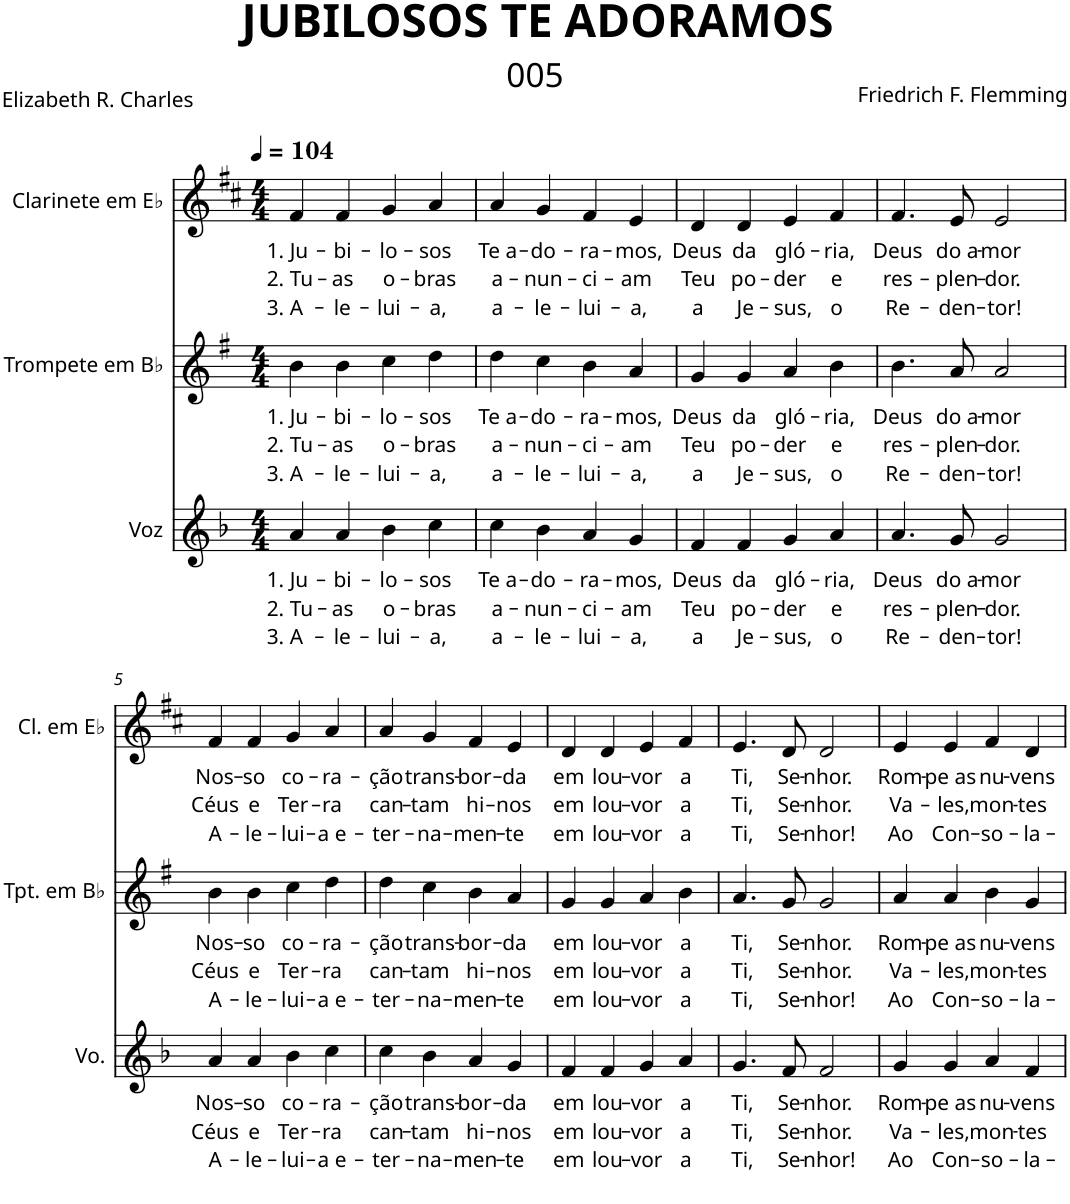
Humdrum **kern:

**kern	**text	**text	**text	**kern	**text	**text	**text	**kern	**text	**text	**text
*part3	*part3	*part3	*part3	*part2	*part2	*part2	*part2	*part1	*part1	*part1	*part1
*staff3	*staff3	*staff3	*staff3	*staff2	*staff2	*staff2	*staff2	*staff1	*staff1	*staff1	*staff1
*I"Voz	*	*	*	*I"Trompete em Bb	*	*	*	*I"Clarinete em Eb	*	*	*
*I'Vo.	*	*	*	*I'Tpt. em Bb	*	*	*	*I'Cl. em Eb	*	*	*
*clefG2	*	*	*	*clefG2	*	*	*	*clefG2	*	*	*
*	*	*	*	*Trd1c2	*	*	*	*Trd-2c-3	*	*	*
*k[b-]	*	*	*	*k[f#]	*	*	*	*k[f#c#]	*	*	*
*M4/4	*	*	*	*M4/4	*	*	*	*M4/4	*	*	*
*MM104	*	*	*	*MM104	*	*	*	*MM104	*	*	*
=1	=1	=1	=1	=1	=1	=1	=1	=1	=1	=1	=1
!	!LO:LY:b	!LO:LY:b	!LO:LY:b	!	!LO:LY:b	!LO:LY:b	!LO:LY:b	!	!LO:LY:b	!LO:LY:b	!LO:LY:b
4a/	1. Ju-	2. Tu-	3. A-	4b\	1. Ju-	2. Tu-	3. A-	4f#/	1. Ju-	2. Tu-	3. A-
!	!LO:LY:b	!LO:LY:b	!LO:LY:b	!	!LO:LY:b	!LO:LY:b	!LO:LY:b	!	!LO:LY:b	!LO:LY:b	!LO:LY:b
4a/	-bi-	-as	-le-	4b\	-bi-	-as	-le-	4f#/	-bi-	-as	-le-
!	!LO:LY:b	!LO:LY:b	!LO:LY:b	!	!LO:LY:b	!LO:LY:b	!LO:LY:b	!	!LO:LY:b	!LO:LY:b	!LO:LY:b
4b-\	-lo-	o-	-lui-	4cc\	-lo-	o-	-lui-	4g/	-lo-	o-	-lui-
!	!LO:LY:b	!LO:LY:b	!LO:LY:b	!	!LO:LY:b	!LO:LY:b	!LO:LY:b	!	!LO:LY:b	!LO:LY:b	!LO:LY:b
4cc\	-sos	-bras	-a,	4dd\	-sos	-bras	-a,	4a/	-sos	-bras	-a,
=2	=2	=2	=2	=2	=2	=2	=2	=2	=2	=2	=2
!	!LO:LY:b	!LO:LY:b	!LO:LY:b	!	!LO:LY:b	!LO:LY:b	!LO:LY:b	!	!LO:LY:b	!LO:LY:b	!LO:LY:b
4cc\	Te a-	a-	a-	4dd\	Te a-	a-	a-	4a/	Te a-	a-	a-
!	!LO:LY:b	!LO:LY:b	!LO:LY:b	!	!LO:LY:b	!LO:LY:b	!LO:LY:b	!	!LO:LY:b	!LO:LY:b	!LO:LY:b
4b-\	-do-	-nun-	-le-	4cc\	-do-	-nun-	-le-	4g/	-do-	-nun-	-le-
!	!LO:LY:b	!LO:LY:b	!LO:LY:b	!	!LO:LY:b	!LO:LY:b	!LO:LY:b	!	!LO:LY:b	!LO:LY:b	!LO:LY:b
4a/	-ra-	-ci-	-lui-	4b\	-ra-	-ci-	-lui-	4f#/	-ra-	-ci-	-lui-
!	!LO:LY:b	!LO:LY:b	!LO:LY:b	!	!LO:LY:b	!LO:LY:b	!LO:LY:b	!	!LO:LY:b	!LO:LY:b	!LO:LY:b
4g/	-mos,	-am	-a,	4a/	-mos,	-am	-a,	4e/	-mos,	-am	-a,
=3	=3	=3	=3	=3	=3	=3	=3	=3	=3	=3	=3
!	!LO:LY:b	!LO:LY:b	!LO:LY:b	!	!LO:LY:b	!LO:LY:b	!LO:LY:b	!	!LO:LY:b	!LO:LY:b	!LO:LY:b
4f/	Deus	Teu	a	4g/	Deus	Teu	a	4d/	Deus	Teu	a
!	!LO:LY:b	!LO:LY:b	!LO:LY:b	!	!LO:LY:b	!LO:LY:b	!LO:LY:b	!	!LO:LY:b	!LO:LY:b	!LO:LY:b
4f/	da	po-	Je-	4g/	da	po-	Je-	4d/	da	po-	Je-
!	!LO:LY:b	!LO:LY:b	!LO:LY:b	!	!LO:LY:b	!LO:LY:b	!LO:LY:b	!	!LO:LY:b	!LO:LY:b	!LO:LY:b
4g/	gló-	-der	-sus,	4a/	gló-	-der	-sus,	4e/	gló-	-der	-sus,
!	!LO:LY:b	!LO:LY:b	!LO:LY:b	!	!LO:LY:b	!LO:LY:b	!LO:LY:b	!	!LO:LY:b	!LO:LY:b	!LO:LY:b
4a/	-ria,	e	o	4b\	-ria,	e	o	4f#/	-ria,	e	o
=4	=4	=4	=4	=4	=4	=4	=4	=4	=4	=4	=4
!	!LO:LY:b	!LO:LY:b	!LO:LY:b	!	!LO:LY:b	!LO:LY:b	!LO:LY:b	!	!LO:LY:b	!LO:LY:b	!LO:LY:b
4.a/	Deus	res-	Re-	4.b\	Deus	res-	Re-	4.f#/	Deus	res-	Re-
!	!LO:LY:b	!LO:LY:b	!LO:LY:b	!	!LO:LY:b	!LO:LY:b	!LO:LY:b	!	!LO:LY:b	!LO:LY:b	!LO:LY:b
8g/	do a-	-plen-	-den-	8a/	do a-	-plen-	-den-	8e/	do a-	-plen-	-den-
!	!LO:LY:b	!LO:LY:b	!LO:LY:b	!	!LO:LY:b	!LO:LY:b	!LO:LY:b	!	!LO:LY:b	!LO:LY:b	!LO:LY:b
2g/	-mor	-dor.	-tor!	2a/	-mor	-dor.	-tor!	2e/	-mor	-dor.	-tor!
!!LO:LB:g=z
=5	=5	=5	=5	=5	=5	=5	=5	=5	=5	=5	=5
!	!LO:LY:b	!LO:LY:b	!LO:LY:b	!	!LO:LY:b	!LO:LY:b	!LO:LY:b	!	!LO:LY:b	!LO:LY:b	!LO:LY:b
4a/	Nos-	Céus	A-	4b\	Nos-	Céus	A-	4f#/	Nos-	Céus	A-
!	!LO:LY:b	!LO:LY:b	!LO:LY:b	!	!LO:LY:b	!LO:LY:b	!LO:LY:b	!	!LO:LY:b	!LO:LY:b	!LO:LY:b
4a/	-so	e	-le-	4b\	-so	e	-le-	4f#/	-so	e	-le-
!	!LO:LY:b	!LO:LY:b	!LO:LY:b	!	!LO:LY:b	!LO:LY:b	!LO:LY:b	!	!LO:LY:b	!LO:LY:b	!LO:LY:b
4b-\	co-	Ter-	-lui-	4cc\	co-	Ter-	-lui-	4g/	co-	Ter-	-lui-
!	!LO:LY:b	!LO:LY:b	!LO:LY:b	!	!LO:LY:b	!LO:LY:b	!LO:LY:b	!	!LO:LY:b	!LO:LY:b	!LO:LY:b
4cc\	-ra-	-ra	-a e-	4dd\	-ra-	-ra	-a e-	4a/	-ra-	-ra	-a e-
=6	=6	=6	=6	=6	=6	=6	=6	=6	=6	=6	=6
!	!LO:LY:b	!LO:LY:b	!LO:LY:b	!	!LO:LY:b	!LO:LY:b	!LO:LY:b	!	!LO:LY:b	!LO:LY:b	!LO:LY:b
4cc\	-ção	can-	-ter-	4dd\	-ção	can-	-ter-	4a/	-ção	can-	-ter-
!	!LO:LY:b	!LO:LY:b	!LO:LY:b	!	!LO:LY:b	!LO:LY:b	!LO:LY:b	!	!LO:LY:b	!LO:LY:b	!LO:LY:b
4b-\	trans-	-tam	-na-	4cc\	trans-	-tam	-na-	4g/	trans-	-tam	-na-
!	!LO:LY:b	!LO:LY:b	!LO:LY:b	!	!LO:LY:b	!LO:LY:b	!LO:LY:b	!	!LO:LY:b	!LO:LY:b	!LO:LY:b
4a/	-bor-	hi-	-men-	4b\	-bor-	hi-	-men-	4f#/	-bor-	hi-	-men-
!	!LO:LY:b	!LO:LY:b	!LO:LY:b	!	!LO:LY:b	!LO:LY:b	!LO:LY:b	!	!LO:LY:b	!LO:LY:b	!LO:LY:b
4g/	-da	-nos	-te	4a/	-da	-nos	-te	4e/	-da	-nos	-te
=7	=7	=7	=7	=7	=7	=7	=7	=7	=7	=7	=7
!	!LO:LY:b	!LO:LY:b	!LO:LY:b	!	!LO:LY:b	!LO:LY:b	!LO:LY:b	!	!LO:LY:b	!LO:LY:b	!LO:LY:b
4f/	em	em	em	4g/	em	em	em	4d/	em	em	em
!	!LO:LY:b	!LO:LY:b	!LO:LY:b	!	!LO:LY:b	!LO:LY:b	!LO:LY:b	!	!LO:LY:b	!LO:LY:b	!LO:LY:b
4f/	lou-	lou-	lou-	4g/	lou-	lou-	lou-	4d/	lou-	lou-	lou-
!	!LO:LY:b	!LO:LY:b	!LO:LY:b	!	!LO:LY:b	!LO:LY:b	!LO:LY:b	!	!LO:LY:b	!LO:LY:b	!LO:LY:b
4g/	-vor	-vor	-vor	4a/	-vor	-vor	-vor	4e/	-vor	-vor	-vor
!	!LO:LY:b	!LO:LY:b	!LO:LY:b	!	!LO:LY:b	!LO:LY:b	!LO:LY:b	!	!LO:LY:b	!LO:LY:b	!LO:LY:b
4a/	a	a	a	4b\	a	a	a	4f#/	a	a	a
=8	=8	=8	=8	=8	=8	=8	=8	=8	=8	=8	=8
!	!LO:LY:b	!LO:LY:b	!LO:LY:b	!	!LO:LY:b	!LO:LY:b	!LO:LY:b	!	!LO:LY:b	!LO:LY:b	!LO:LY:b
4.g/	Ti,	Ti,	Ti,	4.a/	Ti,	Ti,	Ti,	4.e/	Ti,	Ti,	Ti,
!	!LO:LY:b	!LO:LY:b	!LO:LY:b	!	!LO:LY:b	!LO:LY:b	!LO:LY:b	!	!LO:LY:b	!LO:LY:b	!LO:LY:b
8f/	Se-	Se-	Se-	8g/	Se-	Se-	Se-	8d/	Se-	Se-	Se-
!	!LO:LY:b	!LO:LY:b	!LO:LY:b	!	!LO:LY:b	!LO:LY:b	!LO:LY:b	!	!LO:LY:b	!LO:LY:b	!LO:LY:b
2f/	-nhor.	-nhor.	-nhor!	2g/	-nhor.	-nhor.	-nhor!	2d/	-nhor.	-nhor.	-nhor!
=9	=9	=9	=9	=9	=9	=9	=9	=9	=9	=9	=9
!	!LO:LY:b	!LO:LY:b	!LO:LY:b	!	!LO:LY:b	!LO:LY:b	!LO:LY:b	!	!LO:LY:b	!LO:LY:b	!LO:LY:b
4g/	Rom-	Va-	Ao	4a/	Rom-	Va-	Ao	4e/	Rom-	Va-	Ao
!	!LO:LY:b	!LO:LY:b	!LO:LY:b	!	!LO:LY:b	!LO:LY:b	!LO:LY:b	!	!LO:LY:b	!LO:LY:b	!LO:LY:b
4g/	-pe as	-les,	Con-	4a/	-pe as	-les,	Con-	4e/	-pe as	-les,	Con-
!	!LO:LY:b	!LO:LY:b	!LO:LY:b	!	!LO:LY:b	!LO:LY:b	!LO:LY:b	!	!LO:LY:b	!LO:LY:b	!LO:LY:b
4a/	nu-	mon-	-so-	4b\	nu-	mon-	-so-	4f#/	nu-	mon-	-so-
!	!LO:LY:b	!LO:LY:b	!LO:LY:b	!	!LO:LY:b	!LO:LY:b	!LO:LY:b	!	!LO:LY:b	!LO:LY:b	!LO:LY:b
4f/	-vens	-tes	-la-	4g/	-vens	-tes	-la-	4d/	-vens	-tes	-la-
=	=	=	=	=	=	=	=	=	=	=	=
*-	*-	*-	*-	*-	*-	*-	*-	*-	*-	*-	*-
